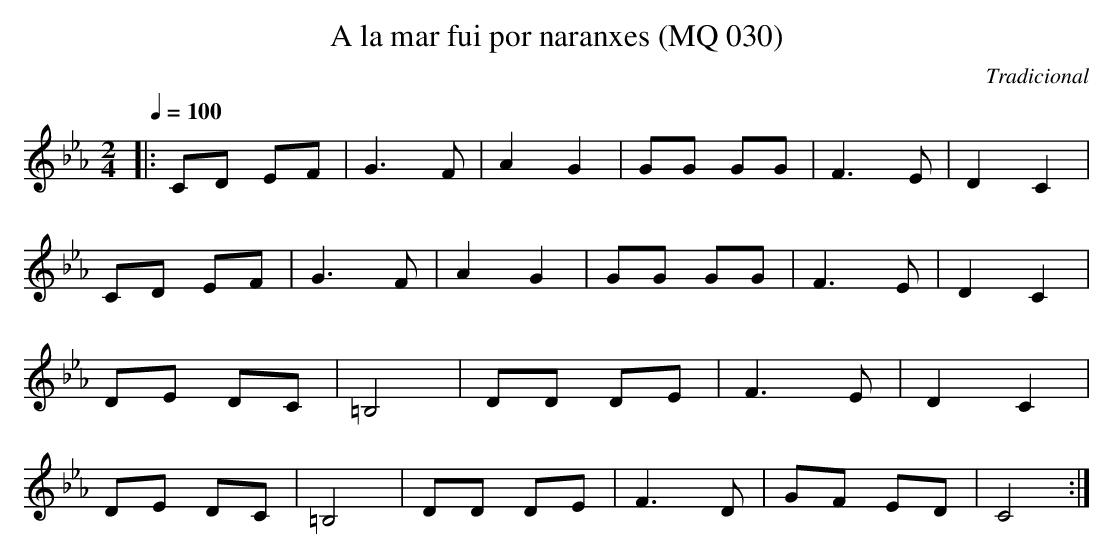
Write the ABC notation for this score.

X:1
T:A la mar fui por naranxes (MQ 030)
C:Tradicional
M:2/4
L:1/8
Q:1/4=100
K:Cm
|: CD EF|G3 F|A2 G2|GG GG|F3 E|D2 C2|
CD EF|G3 F|A2 G2|GG GG|F3 E|D2 C2|
DE DC|=B,4|DD DE|F3 E|D2 C2|
DE DC|=B,4|DD DE|F3 D|GF ED|C4 :|
